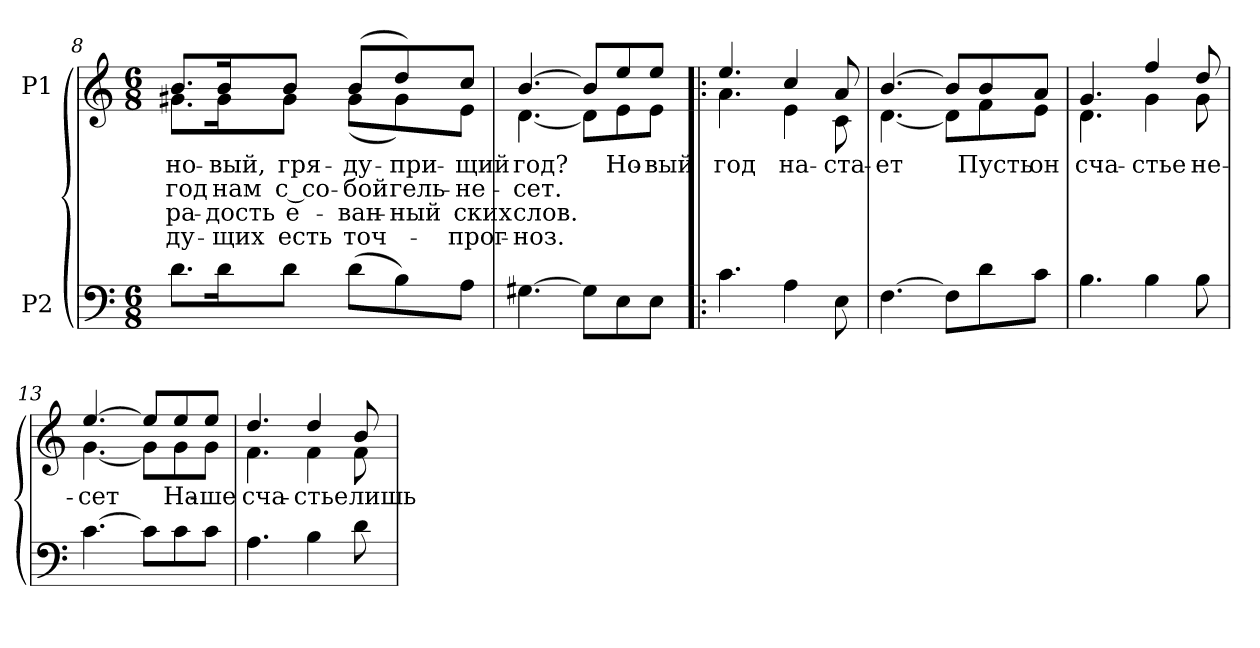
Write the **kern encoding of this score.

**kern	**kern	**text	**text	**text	**text
*part2	*part1	*part1	*part1	*part1	*part1
*staff2	*staff1	*staff1	*staff1	*staff1	*staff1
*I"P2	*I"P1	*	*	*	*
*clefF4	*clefG2	*	*	*	*
*k[]	*k[]	*	*	*	*
*a:	*a:	*	*	*	*
*M6/8	*M6/8	*	*	*	*
=8	=8	=8	=8	=8	=8
!	!	!LO:LY:b:color=#000000	!LO:LY:b:color=#000000	!LO:LY:b:color=#000000	!LO:LY:b:color=#000000
*	*^	*	*	*	*
8.di\L	8.bi/L	8.g#Xi\L	но-	год	ра-	-ду-
!	!	!	!LO:LY:b:color=#000000	!LO:LY:b:color=#000000	!LO:LY:b:color=#000000	!LO:LY:b:color=#000000
16di\K	16bi/K	16g#i\K	-вый,	нам	-дость	-щих
!	!	!	!LO:LY:b:color=#000000	!LO:LY:b:color=#000000	!LO:LY:b:color=#000000	!LO:LY:b:color=#000000
8di\J	8bi/J	8g#i\J	гря-	с со-	е-	есть
!	!	!	!LO:LY:b:color=#000000	!LO:LY:b:color=#000000	!LO:LY:b:color=#000000	!LO:LY:b:color=#000000
(8di\L	(8bi/L	(8g#i\L	-ду-	-бой	-ван-	точ-
!	!	!	!LO:LY:b:color=#000000	!LO:LY:b:color=#000000	!LO:LY:b:color=#000000	!
8Bi\)	8ddi/)	8g#i\)	при-	-гель-	-ный	.
!	!	!	!LO:LY:b:color=#000000	!LO:LY:b:color=#000000	!LO:LY:b:color=#000000	!LO:LY:b:color=#000000
8Ai\J	8cci/J	8ei\J	-щий	-не-	-ских	прог-
!!LO:LB:g=z	!!
=9	=9	=9	=9	=9	=9	=9
!	!	!	!LO:LY:b:color=#000000	!LO:LY:b:color=#000000	!LO:LY:b:color=#000000	!LO:LY:b:color=#000000
[>4.G#Xi\	[>4.bi/	[<4.di\	год?	-сет.	слов.	-ноз.
8G#i\L]	8bi/L]	8di\L]	.	.	.	.
!	!	!	!LO:LY:b:color=#000000	!	!	!
8Ei\	8eei/	8ei\	Но-	.	.	.
!	!	!	!LO:LY:b:color=#000000	!	!	!
8Ei\J	8eei/J	8ei\J	-вый	.	.	.
=10!|:	=10!|:	=10!|:	=10!|:	=10!|:	=10!|:	=10!|:
!	!	!	!LO:LY:b:color=#000000	!	!	!
4.ci\	4.eei/	4.ai\	год	.	.	.
!	!	!	!LO:LY:b:color=#000000	!	!	!
4Ai\	4cci/	4ei\	на-	.	.	.
!	!	!	!LO:LY:b:color=#000000	!	!	!
8Ei\	8ai/	8ci\	-ста-	.	.	.
=11	=11	=11	=11	=11	=11	=11
!	!	!	!LO:LY:b:color=#000000	!	!	!
[>4.Fi\	[>4.bi/	[<4.di\	-ет	.	.	.
8Fi\L]	8bi/L]	8di\L]	.	.	.	.
!	!	!	!LO:LY:b:color=#000000	!	!	!
8di\	8bi/	8fi\	Пусть	.	.	.
!	!	!	!LO:LY:b:color=#000000	!	!	!
8ci\J	8ai/J	8ei\J	он	.	.	.
=12	=12	=12	=12	=12	=12	=12
!	!	!	!LO:LY:b:color=#000000	!	!	!
4.Bi\	4.gi/	4.di\	сча-	.	.	.
!	!	!	!LO:LY:b:color=#000000	!	!	!
4Bi\	4ffi/	4gi\	-стье	.	.	.
!	!	!	!LO:LY:b:color=#000000	!	!	!
8Bi\	8ddi/	8gi\	не-	.	.	.
=13	=13	=13	=13	=13	=13	=13
!	!	!	!LO:LY:b:color=#000000	!	!	!
[>4.ci\	[>4.eei/	[<4.gi\	-сет	.	.	.
8ci\L]	8eei/L]	8gi\L]	.	.	.	.
!	!	!	!LO:LY:b:color=#000000	!	!	!
8ci\	8eei/	8gi\	На-	.	.	.
!	!	!	!LO:LY:b:color=#000000	!	!	!
8ci\J	8eei/J	8gi\J	-ше	.	.	.
!!LO:LB:g=z	!!
=14	=14	=14	=14	=14	=14	=14
!	!	!	!LO:LY:b:color=#000000	!	!	!
4.Ai\	4.ddi/	4.fi\	сча-	.	.	.
!	!	!	!LO:LY:b:color=#000000	!	!	!
4Bi\	4ddi/	4fi\	-стье	.	.	.
!	!	!	!LO:LY:b:color=#000000	!	!	!
8di\	8bi/	8fi\	лишь	.	.	.
*	*v	*v	*	*	*	*
=	=	=	=	=	=
*-	*-	*-	*-	*-	*-
